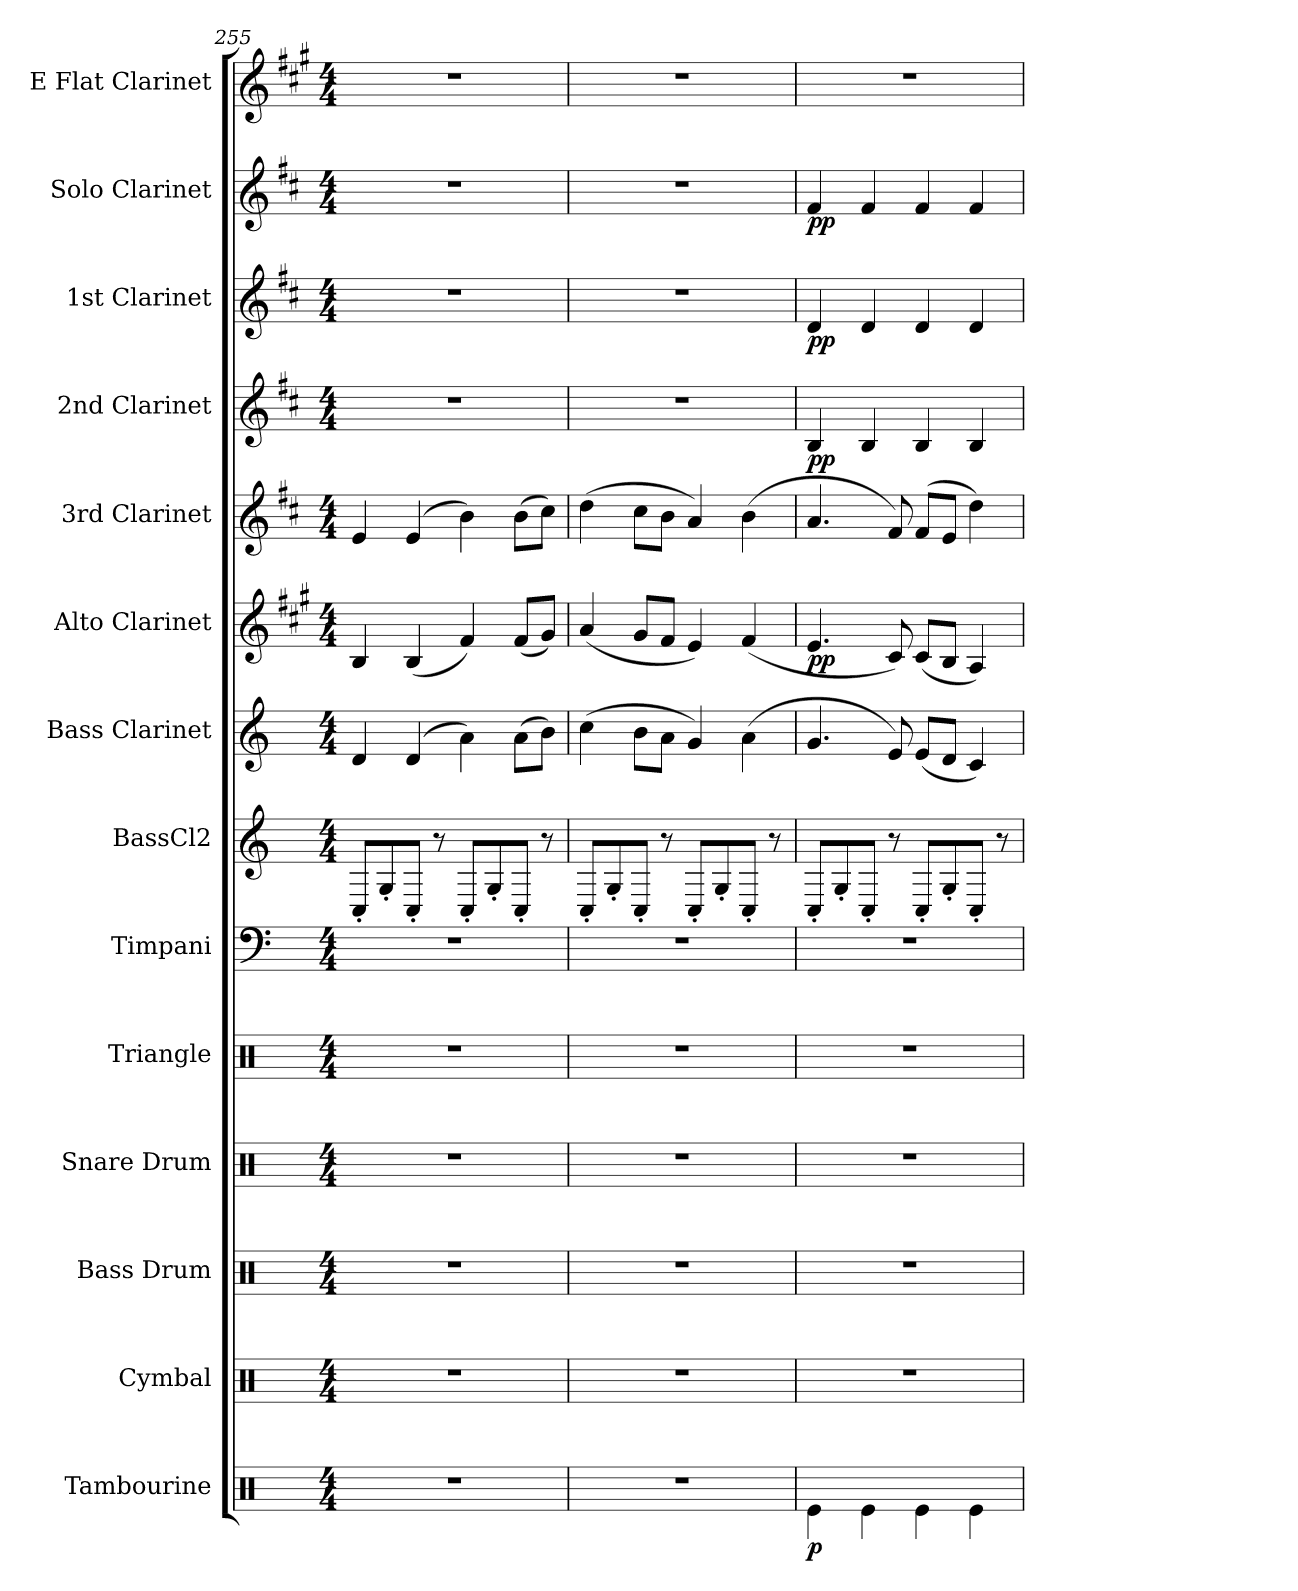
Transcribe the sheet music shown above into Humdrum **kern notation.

**kern	**dynam	**kern	**kern	**kern	**kern	**kern	**kern	**kern	**kern	**dynam	**kern	**kern	**dynam	**kern	**dynam	**kern	**dynam	**kern
*part14	*part14	*part13	*part12	*part11	*part10	*part9	*part8	*part7	*part6	*part6	*part5	*part4	*part4	*part3	*part3	*part2	*part2	*part1
*staff14	*staff14	*staff13	*staff12	*staff11	*staff10	*staff9	*staff8	*staff7	*staff6	*staff6	*staff5	*staff4	*staff4	*staff3	*staff3	*staff2	*staff2	*staff1
*I"Tambourine	*	*I"Cymbal	*I"Bass Drum	*I"Snare Drum	*I"Triangle	*I"Timpani	*I"BassCl2	*I"Bass Clarinet	*I"Alto Clarinet	*	*I"3rd Clarinet	*I"2nd Clarinet	*	*I"1st Clarinet	*	*I"Solo Clarinet	*	*I"E Flat Clarinet
*I'Tamb.	*	*I'Cym.	*I'B. Dr.	*I'Sn. Dr.	*I'Trgl.	*I'Timp.	*I'B. Cl2	*I'B. Cl.	*I'A. Cl.	*	*I'3rdCl.	*I'2nd Cl.	*	*I'1stCl.	*	*I'SoloCl.	*	*
*clefX	*	*clefX	*clefX	*clefX	*clefX	*clefF4	*clefG2	*clefG2	*clefG2	*	*clefG2	*clefG2	*	*clefG2	*	*clefG2	*	*clefG2
*	*	*	*	*	*	*	*ITrd8c14	*ITrd8c14	*ITrd5c9	*	*ITrd1c2	*ITrd1c2	*	*ITrd1c2	*	*ITrd1c2	*	*ITrd-2c-3
*k[]	*	*k[]	*k[]	*k[]	*k[]	*k[]	*k[]	*k[]	*k[]	*	*k[]	*k[]	*	*k[]	*	*k[]	*	*k[]
*M4/4	*	*M4/4	*M4/4	*M4/4	*M4/4	*M4/4	*M4/4	*M4/4	*M4/4	*	*M4/4	*M4/4	*	*M4/4	*	*M4/4	*	*M4/4
=255	=255	=255	=255	=255	=255	=255	=255	=255	=255	=255	=255	=255	=255	=255	=255	=255	=255	=255
1r	.	1r	1r	1r	1r	1r	8CC'/L	4D/	4D/	.	4d/	1r	.	1r	.	1r	.	1r
.	.	.	.	.	.	.	8GG'/	.	.	.	.	.	.	.	.	.	.	.
.	.	.	.	.	.	.	8CC'/J	(4D/	(4D/	.	(4d/	.	.	.	.	.	.	.
.	.	.	.	.	.	.	8r	.	.	.	.	.	.	.	.	.	.	.
.	.	.	.	.	.	.	8CC'/L	4A\)	4A/)	.	4a\)	.	.	.	.	.	.	.
.	.	.	.	.	.	.	8GG'/	.	.	.	.	.	.	.	.	.	.	.
.	.	.	.	.	.	.	8CC'/J	(8A\L	(8A/L	.	(8a\L	.	.	.	.	.	.	.
.	.	.	.	.	.	.	8r	8B\J)	8B/J)	.	8b\J)	.	.	.	.	.	.	.
!!LO:LB:g=z
=256	=256	=256	=256	=256	=256	=256	=256	=256	=256	=256	=256	=256	=256	=256	=256	=256	=256	=256
1r	.	1r	1r	1r	1r	1r	8CC'/L	(4c\	(4c/	.	(4cc\	1r	.	1r	.	1r	.	1r
.	.	.	.	.	.	.	8GG'/	.	.	.	.	.	.	.	.	.	.	.
.	.	.	.	.	.	.	8CC'/J	8B\L	8B/L	.	8b\L	.	.	.	.	.	.	.
.	.	.	.	.	.	.	8r	8A\J	8A/J	.	8a\J	.	.	.	.	.	.	.
.	.	.	.	.	.	.	8CC'/L	4G/)	4G/)	.	4g/)	.	.	.	.	.	.	.
.	.	.	.	.	.	.	8GG'/	.	.	.	.	.	.	.	.	.	.	.
.	.	.	.	.	.	.	8CC'/J	(4A\	(4A/	.	(4a\	.	.	.	.	.	.	.
.	.	.	.	.	.	.	8r	.	.	.	.	.	.	.	.	.	.	.
=257	=257	=257	=257	=257	=257	=257	=257	=257	=257	=257	=257	=257	=257	=257	=257	=257	=257	=257
!	!LO:DY:b	!	!	!	!	!	!	!	!	!LO:DY:b	!	!	!LO:DY:b	!	!LO:DY:b	!	!LO:DY:b	!
4Re\	p	1r	1r	1r	1r	1r	8CC'/L	4.G/	4.G/	pp	4.g/	4A/	pp	4c/	pp	4e/	pp	1r
.	.	.	.	.	.	.	8GG'/	.	.	.	.	.	.	.	.	.	.	.
4Re\	.	.	.	.	.	.	8CC'/J	.	.	.	.	4A/	.	4c/	.	4e/	.	.
.	.	.	.	.	.	.	8r	8E/)	8E/)	.	8e/)	.	.	.	.	.	.	.
4Re\	.	.	.	.	.	.	8CC'/L	(8E/L	(8E/L	.	(8e/L	4A/	.	4c/	.	4e/	.	.
.	.	.	.	.	.	.	8GG'/	8D/J	8D/J	.	8d/J	.	.	.	.	.	.	.
4Re\	.	.	.	.	.	.	8CC'/J	4C/)	4C/)	.	4cc\)	4A/	.	4c/	.	4e/	.	.
.	.	.	.	.	.	.	8r	.	.	.	.	.	.	.	.	.	.	.
=	=	=	=	=	=	=	=	=	=	=	=	=	=	=	=	=	=	=
*-	*-	*-	*-	*-	*-	*-	*-	*-	*-	*-	*-	*-	*-	*-	*-	*-	*-	*-
